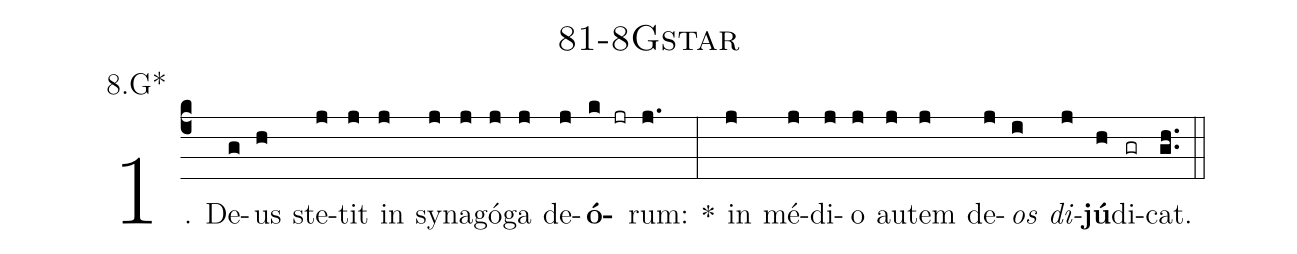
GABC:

name: 81-8Gstar;
annotation: 8.G*;
%%
(c4)1. De(g)us(h) ste(j)tit(j) in(j) sy(j)na(j)gó(j)ga(j) de(j)<b>ó</b>(k jr)rum:(j.) *(:) in(j) mé(j)di(j)o(j) au(j)tem(j) de(j)<i>os</i>(i) <i>di</i>(j)<b>jú</b>(h)di(gr)cat.(gh..) (::)
